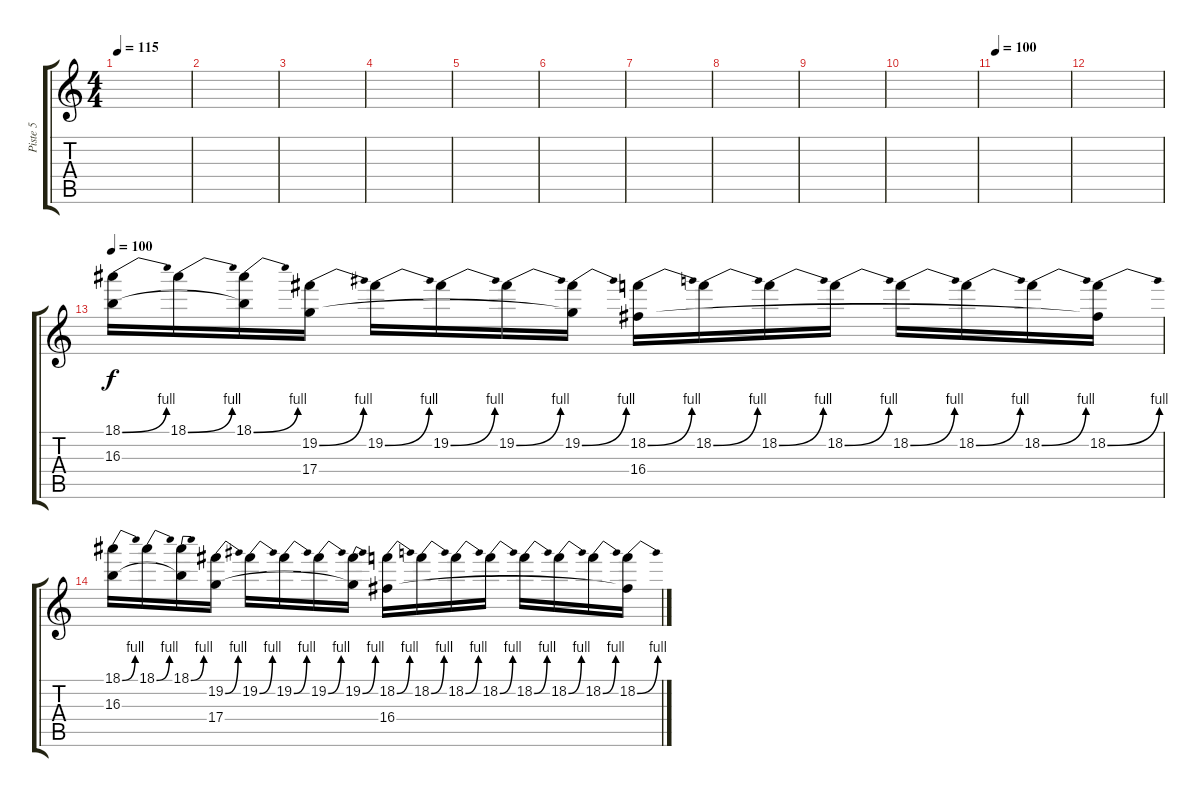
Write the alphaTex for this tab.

\track ("Piste 5" "Piste 5") {instrument overdrivenguitar}
\staff {score tabs}
\tuning (E4 B3 G3 D3 A2 E2) {hide}
\ts (4 4)
\tempo 115
\clef g2
\ks c
|
|
|
|
|
|
|
|
|
|
\tempo 100
|
|
\tempo 100
(18.1{be (bend 0 0 60 4)} 16.3).16 18.1{be (bend 0 0 60 4)}.16 (18.1{be (bend 0 0 60 4)} 16.3{t}).16 (19.2{be (bend 0 0 60 4)} 17.4).16 19.2{be (bend 0 0 60 4)}.16 19.2{be (bend 0 0 60 4)}.16 19.2{be (bend 0 0 60 4)}.16 (19.2{be (bend 0 0 60 4)} 17.4{t}).16 (18.2{be (bend 0 0 60 4)} 16.4).16 18.2{be (bend 0 0 60 4)}.16 18.2{be (bend 0 0 60 4)}.16 18.2{be (bend 0 0 60 4)}.16 18.2{be (bend 0 0 60 4)}.16 18.2{be (bend 0 0 60 4)}.16 18.2{be (bend 0 0 60 4)}.16 (18.2{be (bend 0 0 60 4)} 16.4{t}).16 |
(18.1{be (bend 0 0 60 4)} 16.3).16 18.1{be (bend 0 0 60 4)}.16 (18.1{be (bend 0 0 60 4)} 16.3{t}).16 (19.2{be (bend 0 0 60 4)} 17.4).16 19.2{be (bend 0 0 60 4)}.16 19.2{be (bend 0 0 60 4)}.16 19.2{be (bend 0 0 60 4)}.16 (19.2{be (bend 0 0 60 4)} 17.4{t}).16 (18.2{be (bend 0 0 60 4)} 16.4).16 18.2{be (bend 0 0 60 4)}.16 18.2{be (bend 0 0 60 4)}.16 18.2{be (bend 0 0 60 4)}.16 18.2{be (bend 0 0 60 4)}.16 18.2{be (bend 0 0 60 4)}.16 18.2{be (bend 0 0 60 4)}.16 (18.2{be (bend 0 0 60 4)} 16.4{t}).16
